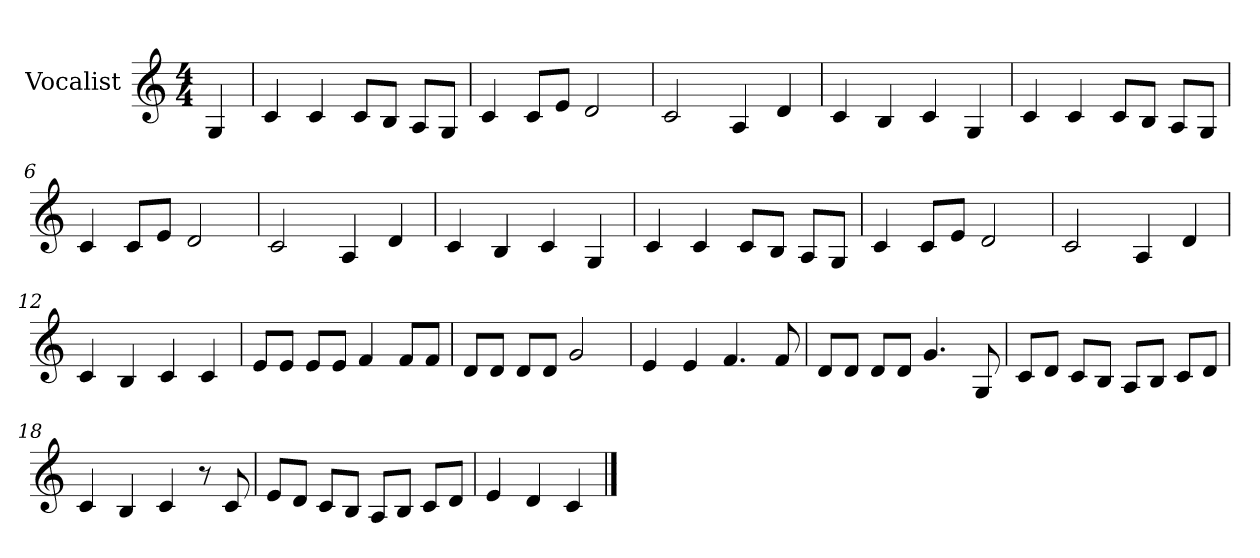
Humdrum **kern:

**kern
*part1
*staff1
*I"Vocalist
*k[]
*C:
*M4/4
=
4G
=1
4c
4c
8cL
8BJ
8AL
8GJ
=2
4c
8cL
8eJ
2d
=3
2c
4A
4d
=4
4c
4B
4c
4G
=5
4c
4c
8cL
8BJ
8AL
8GJ
=6
4c
8cL
8eJ
2d
=7
2c
4A
4d
=8
4c
4B
4c
4G
=9
4c
4c
8cL
8BJ
8AL
8GJ
=10
4c
8cL
8eJ
2d
=11
2c
4A
4d
=12
4c
4B
4c
4c
=13
8eL
8eJ
8eL
8eJ
4f
8fL
8fJ
=14
8dL
8dJ
8dL
8dJ
2g
=15
4e
4e
4.f
8f
=16
8dL
8dJ
8dL
8dJ
4.g
8G
=17
8cL
8dJ
8cL
8BJ
8AL
8BJ
8cL
8dJ
=18
4c
4B
4c
8r
8c
=19
8eL
8dJ
8cL
8BJ
8AL
8BJ
8cL
8dJ
=20
4e
4d
4c
==
*-
